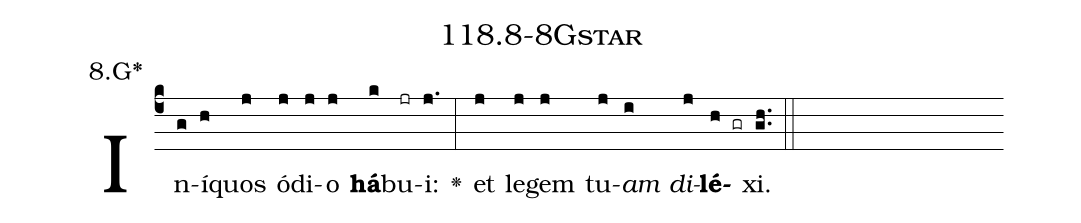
name: 118.8-8Gstar;
annotation: 8.G*;
%%
(c4)In(g)í(h)quos(j) ó(j)di(j)o(j) <b>há</b>(k)bu(jr)i:(j.) <v>\greheightstar</v>(:) et(j) le(j)gem(j) tu(j)<i>am</i>(i) <i>di</i>(j)<b>lé</b>(h gr)xi.(gh..) (::)


%E(j) u(j) o(i) u(j) a(h) e.(gh..) (::)
